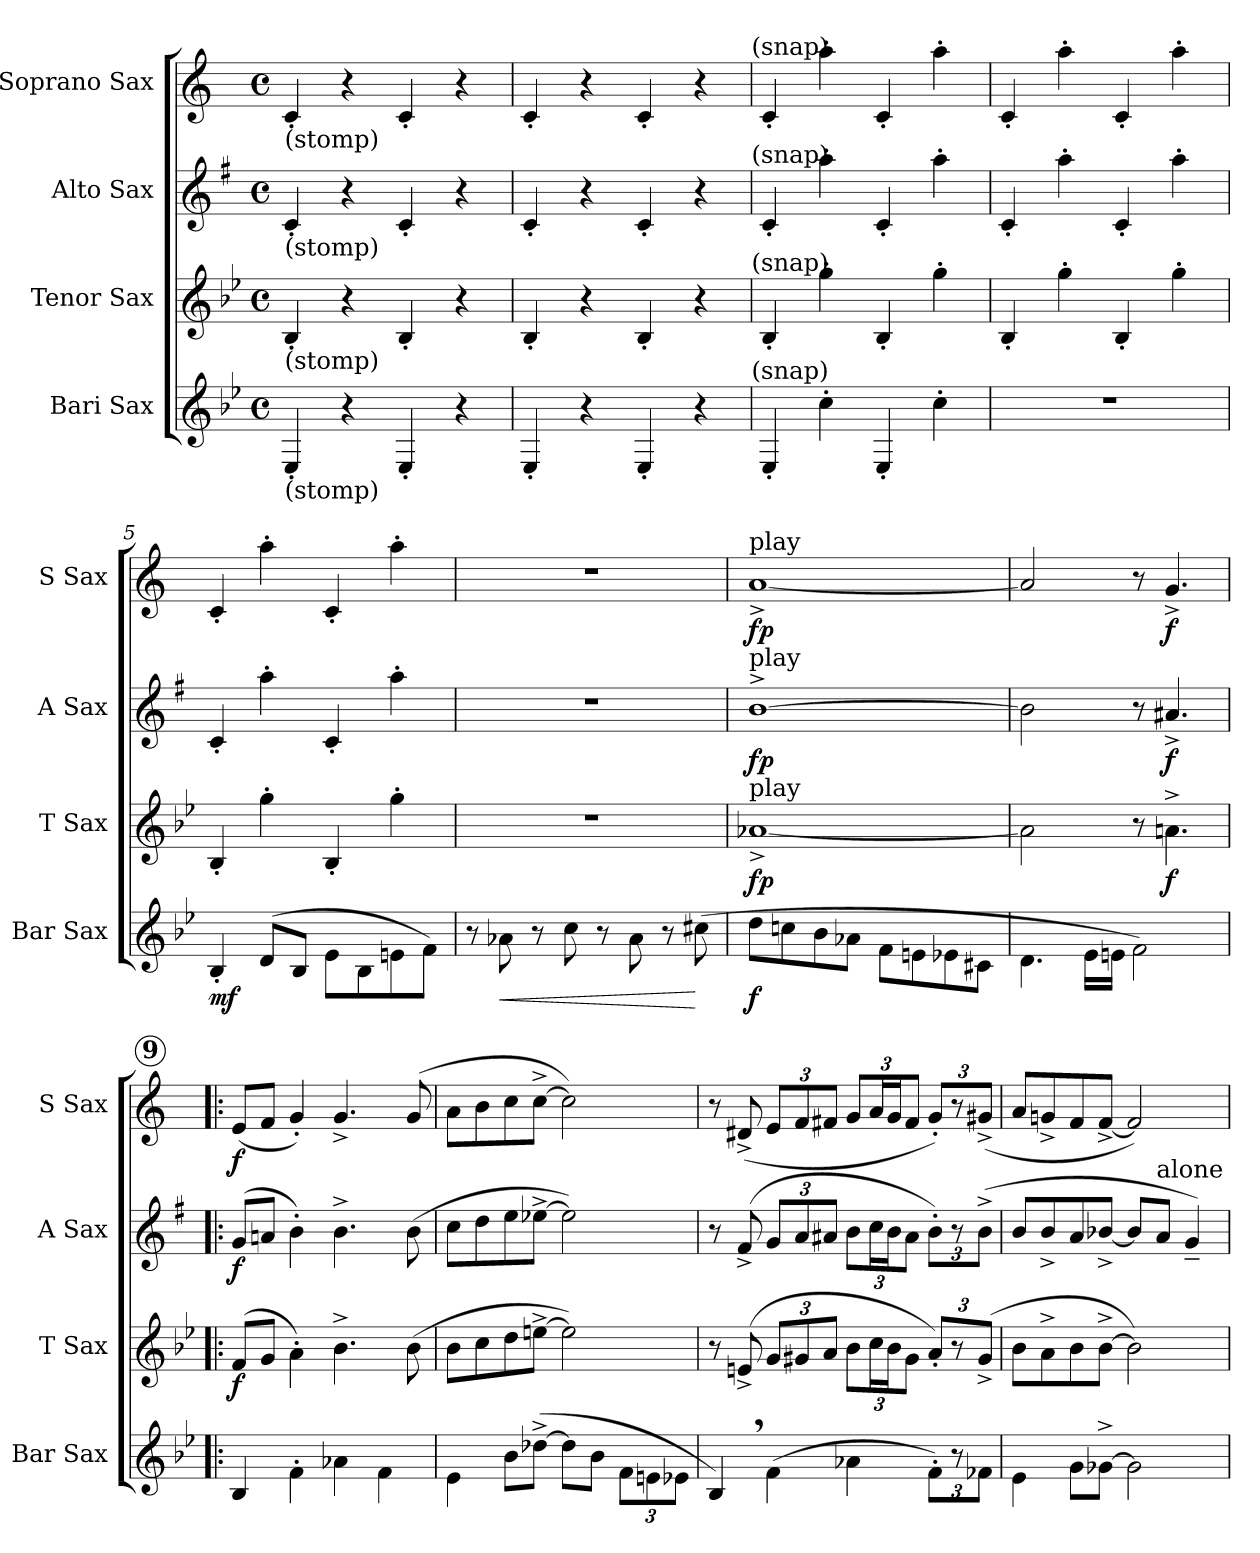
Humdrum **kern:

**kern	**dynam	**kern	**dynam	**kern	**dynam	**kern	**dynam
*part4	*part4	*part3	*part3	*part2	*part2	*part1	*part1
*staff4	*staff4	*staff3	*staff3	*staff2	*staff2	*staff1	*staff1
*I"Bari Sax	*	*I"Tenor Sax	*	*I"Alto Sax	*	*I"Soprano Sax	*
*I'Bar Sax	*	*I'T Sax	*	*I'A Sax	*	*I'S Sax	*
*clefG2	*	*clefG2	*	*clefG2	*	*clefG2	*
*ITrd12c21	*	*ITrd8c14	*	*ITrd5c9	*	*ITrd1c2	*
*k[b-e-]	*	*k[b-e-]	*	*k[b-e-]	*	*k[b-e-]	*
*B-:	*	*B-:	*	*B-:	*	*B-:	*
*M4/4	*	*M4/4	*	*M4/4	*	*M4/4	*
*met(c)	*	*met(c)	*	*met(c)	*	*met(c)	*
=1	=1	=1	=1	=1	=1	=1	=1
!	!	!	!	!	!	!LO:TX:b:t=(stomp)	!
!	!	!	!	!LO:TX:b:t=(stomp)	!	!	!
!	!	!LO:TX:b:t=(stomp)	!	!	!	!	!
!LO:TX:b:t=(stomp)	!	!	!	!	!	!	!
4EE-'</	.	4BB-'</	.	4E-'</	.	4B-'</	.
4r	.	4r	.	4r	.	4r	.
4EE-'</	.	4BB-'</	.	4E-'</	.	4B-'</	.
4r	.	4r	.	4r	.	4r	.
=2	=2	=2	=2	=2	=2	=2	=2
4EE-'</	.	4BB-'</	.	4E-'</	.	4B-'</	.
4r	.	4r	.	4r	.	4r	.
4EE-'</	.	4BB-'</	.	4E-'</	.	4B-'</	.
4r	.	4r	.	4r	.	4r	.
!	!	!	!	!	!	!LO:TX:a:t=(snap)	!
!	!	!	!	!LO:TX:a:t=(snap)	!	!	!
!	!	!LO:TX:a:t=(snap)	!	!	!	!	!
!LO:TX:a:t=(snap)	!	!	!	!	!	!	!
=3	=3	=3	=3	=3	=3	=3	=3
4EE-'</	.	4BB-'</	.	4E-'</	.	4B-'</	.
4c'>\	.	4g'>\	.	4cc'>\	.	4gg'>\	.
4EE-'</	.	4BB-'</	.	4E-'</	.	4B-'</	.
4c'>\	.	4g'>\	.	4cc'>\	.	4gg'>\	.
=4	=4	=4	=4	=4	=4	=4	=4
1r	.	4BB-'</	.	4E-'</	.	4B-'</	.
.	.	4g'>\	.	4cc'>\	.	4gg'>\	.
.	.	4BB-'</	.	4E-'</	.	4B-'</	.
.	.	4g'>\	.	4cc'>\	.	4gg'>\	.
=5	=5	=5	=5	=5	=5	=5	=5
!	!LO:DY:b	!	!	!	!	!	!
4BB-'</	mf	4BB-'</	.	4E-'</	.	4B-'</	.
(>8D/L	.	4g'>\	.	4cc'>\	.	4gg'>\	.
8BB-/J	.	.	.	.	.	.	.
8E-\L	.	4BB-'</	.	4E-'</	.	4B-'</	.
8BB-\	.	.	.	.	.	.	.
8En\	.	4g'>\	.	4cc'>\	.	4gg'>\	.
8F\J)	.	.	.	.	.	.	.
=6	=6	=6	=6	=6	=6	=6	=6
8r	.	1r	.	1r	.	1r	.
!	!LO:HP:b	!	!	!	!	!	!
8A-X\	<	.	.	.	.	.	.
8r	.	.	.	.	.	.	.
8c\	.	.	.	.	.	.	.
8r	.	.	.	.	.	.	.
8A-\	.	.	.	.	.	.	.
8r	.	.	.	.	.	.	.
(>8c#X\	[	.	.	.	.	.	.
=7	=7	=7	=7	=7	=7	=7	=7
!	!	!	!	!	!	!LO:TX:a:t=play	!
!	!	!	!	!LO:TX:a:t=play	!	!	!
!	!	!LO:TX:a:t=play	!	!	!	!	!
!	!LO:DY:b	!	!LO:DY:b	!	!LO:DY:b	!	!LO:DY:b
8d\L	f	[1A-X^>	fp	[1d^>	fp	[1g^<	fp
8cn\	.	.	.	.	.	.	.
8B-\	.	.	.	.	.	.	.
8A-X\J	.	.	.	.	.	.	.
8F\L	.	.	.	.	.	.	.
8En\	.	.	.	.	.	.	.
8E-X\	.	.	.	.	.	.	.
8C#X\J	.	.	.	.	.	.	.
=8	=8	=8	=8	=8	=8	=8	=8
4.D\	.	2A-\]	.	2d\]	.	2g/]	.
16E-\LL	.	.	.	.	.	.	.
16En\JJ	.	.	.	.	.	.	.
2F\)	.	8r	.	8r	.	8r	.
!	!	!	!LO:DY:b	!	!LO:DY:b	!	!LO:DY:b
.	.	4.An^>\	f	4.c#X^</	f	4.f^</	f
!!LO:PB:g=z
!!LO:REH:place=s1:a:enc=circle:fs=12:t=9
=9!|:	=9!|:	=9!|:	=9!|:	=9!|:	=9!|:	=9!|:	=9!|:
!	!	!	!LO:DY:b	!	!LO:DY:b	!	!LO:DY:b
4BB-/	.	(>8F/L	f	(>8B-/L	f	(<8d/L	f
.	.	8G/J	.	8cn/J	.	8e-/J	.
4F'>\	.	4A'>\)	.	4d'>\)	.	4f'</)	.
4A-X\	.	4.B-^>\	.	4.d^>\	.	4.f^</	.
4F\	.	.	.	.	.	.	.
.	.	(>8B-\	.	(>8d\	.	(8f/	.
=10	=10	=10	=10	=10	=10	=10	=10
4E-\	.	8B-\L	.	8e-\L	.	8g\L	.
.	.	8c\	.	8f\	.	8a\	.
8B-\L	.	8d\	.	8g\	.	8b-\	.
(>[8d-X^>\J	.	[8en^>\J	.	[8g-X^>\J	.	[8b-^>\J	.
8d-\L]	.	2e\])	.	2g-\])	.	2b-\])	.
8B-\J	.	.	.	.	.	.	.
12F\L	.	.	.	.	.	.	.
12En\	.	.	.	.	.	.	.
12E-X\J	.	.	.	.	.	.	.
=11	=11	=11	=11	=11	=11	=11	=11
4BB-,>/)	.	8r	.	8r	.	8r	.
.	.	(8En^</	.	(8A^</	.	(<8c#X^</	.
(>4F\	.	12G/L	.	12B-/L	.	12d/L	.
.	.	12G#X/	.	12c/	.	12e-/	.
.	.	12A/J	.	12c#X/J	.	12en/J	.
4A-X\	.	12B-\L	.	12d\L	.	12f/L	.
.	.	24c\L	.	24e-\L	.	24g/L	.
.	.	24B-\J	.	24d\J	.	24f/J	.
.	.	12G#\J	.	12c#\J	.	12e/J	.
12F'>\L)	.	12A'</L)	.	12d'>\L)	.	12f'</L)	.
12r	.	12r	.	12r	.	12r	.
12F-X\J	.	(12G#^</J	.	(>12d^>\J	.	(<12f#X^</J	.
=12	=12	=12	=12	=12	=12	=12	=12
4E-\	.	8B-\L	.	8d/L	.	8g/L	.
.	.	8A^>\	.	8d^</	.	8fn^</	.
8G\L	.	8B-\	.	8c/	.	8e-i/	.
[8G-X^>\J	.	[8B-^>\J	.	[8d-X^</J	.	[8e-^</J	.
2G-\]	.	2B-\])	.	8d-/L]	.	2e-/])	.
!	!	!	!	!LO:TX:a:t=alone	!	!	!
.	.	.	.	8c/J	.	.	.
.	.	.	.	4B-~</)	.	.	.
=	=	=	=	=	=	=	=
*-	*-	*-	*-	*-	*-	*-	*-
